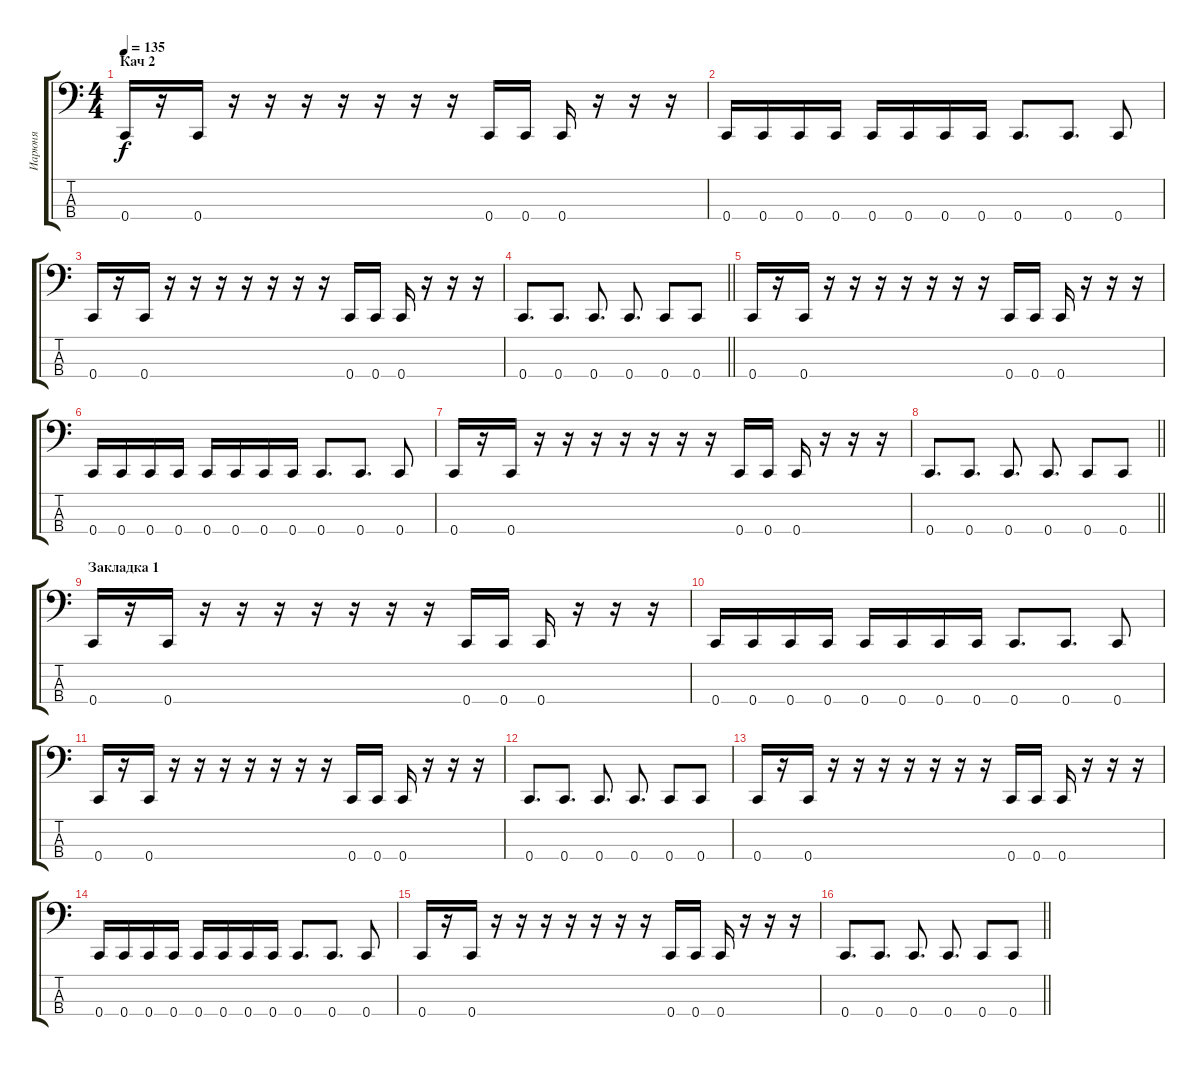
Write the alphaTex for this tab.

\track ("Иарюня" "Иарюня") {instrument electricbasspick}
\staff {score tabs}
\tuning (F2 C2 G1 C1) {hide}
\ts (4 4)
\section ("" "Кач 2")
\tempo 135
\clef f4
\ks c
0.4.16{dy f} r.16 0.4.16 r.16 r.16 r.16 r.16 r.16 r.16 r.16 0.4.16 0.4.16 0.4.16 r.16 r.16 r.16 |
0.4.16 0.4.16 0.4.16 0.4.16 0.4.16 0.4.16 0.4.16 0.4.16 0.4.8{d} 0.4.8{d} 0.4.8 |
0.4.16 r.16 0.4.16 r.16 r.16 r.16 r.16 r.16 r.16 r.16 0.4.16 0.4.16 0.4.16 r.16 r.16 r.16 |
\barLineRight lightlight
0.4.8{d} 0.4.8{d} 0.4.8{d} 0.4.8{d} 0.4.8 0.4.8 |
\section ("" "")
0.4.16 r.16 0.4.16 r.16 r.16 r.16 r.16 r.16 r.16 r.16 0.4.16 0.4.16 0.4.16 r.16 r.16 r.16 |
0.4.16 0.4.16 0.4.16 0.4.16 0.4.16 0.4.16 0.4.16 0.4.16 0.4.8{d} 0.4.8{d} 0.4.8 |
0.4.16 r.16 0.4.16 r.16 r.16 r.16 r.16 r.16 r.16 r.16 0.4.16 0.4.16 0.4.16 r.16 r.16 r.16 |
\barLineRight lightlight
0.4.8{d} 0.4.8{d} 0.4.8{d} 0.4.8{d} 0.4.8 0.4.8 |
\section ("" "Закладка 1")
0.4.16 r.16 0.4.16 r.16 r.16 r.16 r.16 r.16 r.16 r.16 0.4.16 0.4.16 0.4.16 r.16 r.16 r.16 |
0.4.16 0.4.16 0.4.16 0.4.16 0.4.16 0.4.16 0.4.16 0.4.16 0.4.8{d} 0.4.8{d} 0.4.8 |
0.4.16 r.16 0.4.16 r.16 r.16 r.16 r.16 r.16 r.16 r.16 0.4.16 0.4.16 0.4.16 r.16 r.16 r.16 |
0.4.8{d} 0.4.8{d} 0.4.8{d} 0.4.8{d} 0.4.8 0.4.8 |
0.4.16 r.16 0.4.16 r.16 r.16 r.16 r.16 r.16 r.16 r.16 0.4.16 0.4.16 0.4.16 r.16 r.16 r.16 |
0.4.16 0.4.16 0.4.16 0.4.16 0.4.16 0.4.16 0.4.16 0.4.16 0.4.8{d} 0.4.8{d} 0.4.8 |
0.4.16 r.16 0.4.16 r.16 r.16 r.16 r.16 r.16 r.16 r.16 0.4.16 0.4.16 0.4.16 r.16 r.16 r.16 |
\barLineRight lightlight
0.4.8{d} 0.4.8{d} 0.4.8{d} 0.4.8{d} 0.4.8 0.4.8
